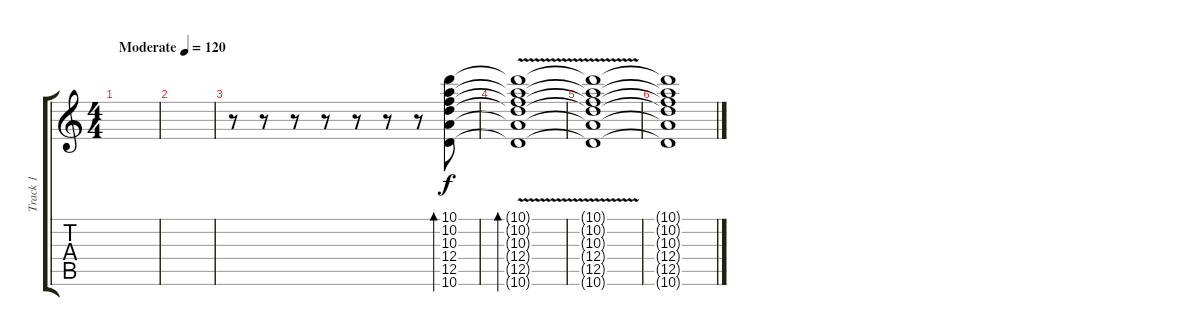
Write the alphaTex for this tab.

\track ("Track 1" "Track 1") {instrument electricguitarjazz}
\staff {score tabs}
\tuning (E4 B3 G3 D3 A2 E2) {hide}
\ts (4 4)
\tempo (120 "Moderate")
\clef g2
\ks c
|
|
r.8 r.8 r.8 r.8 r.8 r.8 r.8 (10.1 10.2 10.3 12.4 12.5 10.6).8{bd 240} |
(10.1{v t} 10.2{v t} 10.3{v t} 12.4{v t} 12.5{v t} 10.6{v t}).1{bd 240} |
(10.1{t} 10.2{t} 10.3{t} 12.4{t} 12.5{t} 10.6{t}).1 |
(10.1{t} 10.2{t} 10.3{t} 12.4{t} 12.5{t} 10.6{t}).1
